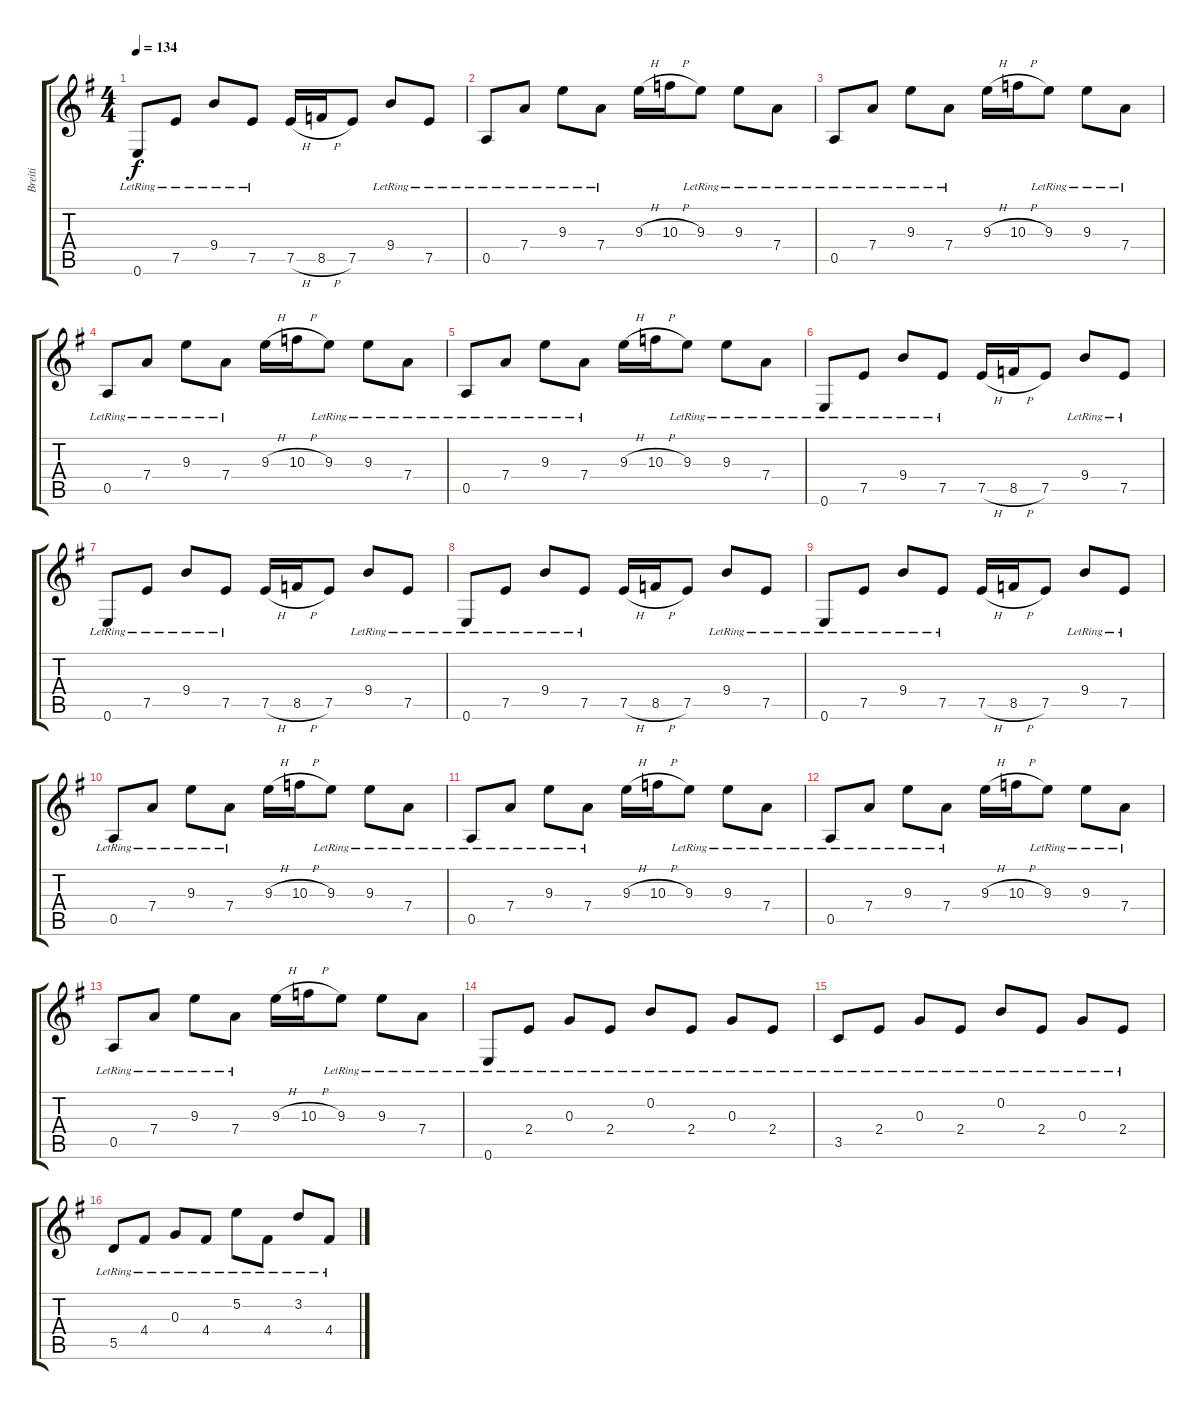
\track ("Breiti" "Breiti") {instrument acousticguitarsteel}
\staff {score tabs}
\tuning (E4 B3 G3 D3 A2 E2) {hide}
\ts (4 4)
\tempo 134
\clef g2
\ks g
0.6{lr}.8{dy f} 7.5{lr}.8 9.4{lr}.8 7.5{lr}.8 7.5{h}.16 8.5{h}.16 7.5.8 9.4{lr}.8 7.5{lr}.8 |
0.5{lr}.8 7.4{lr}.8 9.3{lr}.8 7.4{lr}.8 9.3{h}.16 10.3{h}.16 9.3{lr}.8 9.3{lr}.8 7.4{lr}.8 |
0.5{lr}.8 7.4{lr}.8 9.3{lr}.8 7.4{lr}.8 9.3{h}.16 10.3{h}.16 9.3{lr}.8 9.3{lr}.8 7.4{lr}.8 |
0.5{lr}.8 7.4{lr}.8 9.3{lr}.8 7.4{lr}.8 9.3{h}.16 10.3{h}.16 9.3{lr}.8 9.3{lr}.8 7.4{lr}.8 |
0.5{lr}.8 7.4{lr}.8 9.3{lr}.8 7.4{lr}.8 9.3{h}.16 10.3{h}.16 9.3{lr}.8 9.3{lr}.8 7.4{lr}.8 |
0.6{lr}.8 7.5{lr}.8 9.4{lr}.8 7.5{lr}.8 7.5{h}.16 8.5{h}.16 7.5.8 9.4{lr}.8 7.5{lr}.8 |
0.6{lr}.8 7.5{lr}.8 9.4{lr}.8 7.5{lr}.8 7.5{h}.16 8.5{h}.16 7.5.8 9.4{lr}.8 7.5{lr}.8 |
0.6{lr}.8 7.5{lr}.8 9.4{lr}.8 7.5{lr}.8 7.5{h}.16 8.5{h}.16 7.5.8 9.4{lr}.8 7.5{lr}.8 |
0.6{lr}.8 7.5{lr}.8 9.4{lr}.8 7.5{lr}.8 7.5{h}.16 8.5{h}.16 7.5.8 9.4{lr}.8 7.5{lr}.8 |
0.5{lr}.8 7.4{lr}.8 9.3{lr}.8 7.4{lr}.8 9.3{h}.16 10.3{h}.16 9.3{lr}.8 9.3{lr}.8 7.4{lr}.8 |
0.5{lr}.8 7.4{lr}.8 9.3{lr}.8 7.4{lr}.8 9.3{h}.16 10.3{h}.16 9.3{lr}.8 9.3{lr}.8 7.4{lr}.8 |
0.5{lr}.8 7.4{lr}.8 9.3{lr}.8 7.4{lr}.8 9.3{h}.16 10.3{h}.16 9.3{lr}.8 9.3{lr}.8 7.4{lr}.8 |
0.5{lr}.8 7.4{lr}.8 9.3{lr}.8 7.4{lr}.8 9.3{h}.16 10.3{h}.16 9.3{lr}.8 9.3{lr}.8 7.4{lr}.8 |
0.6{lr}.8 2.4{lr}.8 0.3{lr}.8 2.4{lr}.8 0.2{lr}.8 2.4{lr}.8 0.3{lr}.8 2.4{lr}.8 |
3.5{lr}.8 2.4{lr}.8 0.3{lr}.8 2.4{lr}.8 0.2{lr}.8 2.4{lr}.8 0.3{lr}.8 2.4{lr}.8 |
5.5{lr}.8 4.4{lr}.8 0.3{lr}.8 4.4{lr}.8 5.2{lr}.8 4.4{lr}.8 3.2{lr}.8 4.4{lr}.8
